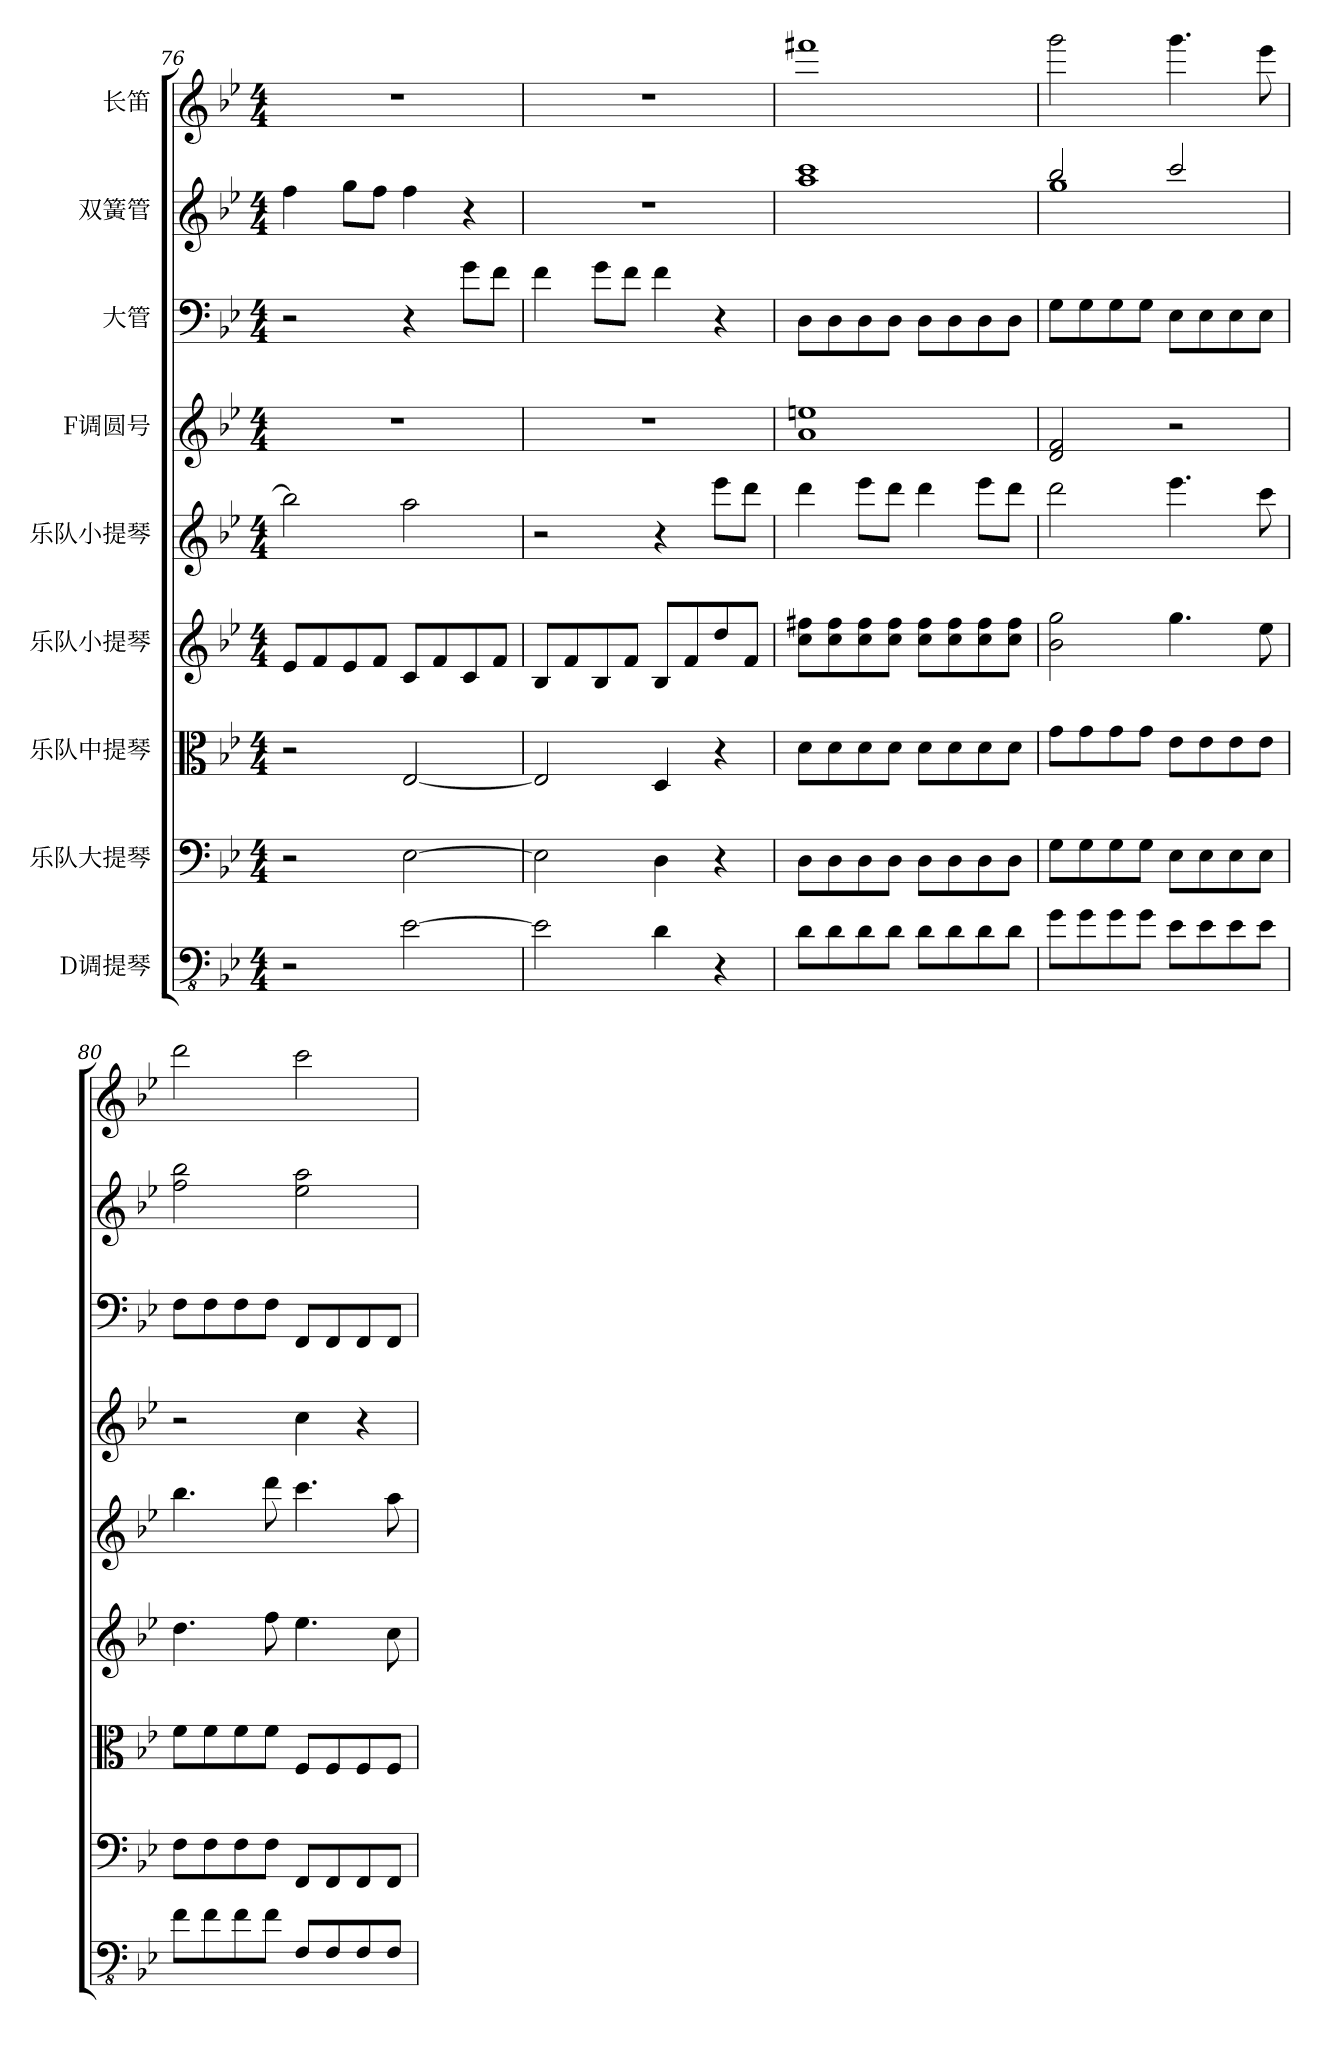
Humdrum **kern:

**kern	**kern	**kern	**kern	**kern	**kern	**kern	**kern	**kern
*part9	*part8	*part7	*part6	*part5	*part4	*part3	*part2	*part1
*staff9	*staff8	*staff7	*staff6	*staff5	*staff4	*staff3	*staff2	*staff1
*I"D调提琴	*I"乐队大提琴	*I"乐队中提琴	*I"乐队小提琴	*I"乐队小提琴	*I"F调圆号	*I"大管	*I"双簧管	*I"长笛
*clefFv4	*clefF4	*clefC3	*clefG2	*clefG2	*clefG2	*clefF4	*clefG2	*clefG2
*ITrd7c12	*	*	*	*	*ITrd4c7	*	*	*
*k[b-e-]	*k[b-e-]	*k[b-e-]	*k[b-e-]	*k[b-e-]	*k[b-e-a-]	*k[b-e-]	*k[b-e-]	*k[b-e-]
*M4/4	*M4/4	*M4/4	*M4/4	*M4/4	*M4/4	*M4/4	*M4/4	*M4/4
=76	=76	=76	=76	=76	=76	=76	=76	=76
2r	2r	2r	8e-/L	2bb-\]	1r	2r	4ff\	1r
.	.	.	8f/	.	.	.	.	.
.	.	.	8e-/	.	.	.	8gg\L	.
.	.	.	8f/J	.	.	.	8ff\J	.
[2EE-\	[2E-\	[2E-/	8c/L	2aa\	.	4r	4ff\	.
.	.	.	8f/	.	.	.	.	.
.	.	.	8c/	.	.	8g\L	4r	.
.	.	.	8f/J	.	.	8f\J	.	.
!!LO:PB:g=z
=77	=77	=77	=77	=77	=77	=77	=77	=77
2EE-\]	2E-\]	2E-/]	8B-/L	2r	1r	4f\	1r	1r
.	.	.	8f/	.	.	.	.	.
.	.	.	8B-/	.	.	8g\L	.	.
.	.	.	8f/J	.	.	8f\J	.	.
4DD\	4D\	4D/	8B-/L	4r	.	4f\	.	.
.	.	.	8f/	.	.	.	.	.
4r	4r	4r	8dd/	8eee-\L	.	4r	.	.
.	.	.	8f/J	8ddd\J	.	.	.	.
=78	=78	=78	=78	=78	=78	=78	=78	=78
8DD\L	8D\L	8d\L	8cc\ 8ff#X\L	4ddd\	1d 1an	8D\L	1aa 1ccc	1fff#X
8DD\	8D\	8d\	8cc\ 8ff#\	.	.	8D\	.	.
8DD\	8D\	8d\	8cc\ 8ff#\	8eee-\L	.	8D\	.	.
8DD\J	8D\J	8d\J	8cc\ 8ff#\J	8ddd\J	.	8D\J	.	.
8DD\L	8D\L	8d\L	8cc\ 8ff#\L	4ddd\	.	8D\L	.	.
8DD\	8D\	8d\	8cc\ 8ff#\	.	.	8D\	.	.
8DD\	8D\	8d\	8cc\ 8ff#\	8eee-\L	.	8D\	.	.
8DD\J	8D\J	8d\J	8cc\ 8ff#\J	8ddd\J	.	8D\J	.	.
=79	=79	=79	=79	=79	=79	=79	=79	=79
*	*	*	*	*	*	*	*^	*
8GG\L	8G\L	8g\L	2b-\ 2gg\	2ddd\	2G/ 2B-/	8G\L	2bb-/	1gg	2ggg\
8GG\	8G\	8g\	.	.	.	8G\	.	.	.
8GG\	8G\	8g\	.	.	.	8G\	.	.	.
8GG\J	8G\J	8g\J	.	.	.	8G\J	.	.	.
8EE-\L	8E-\L	8e-\L	4.gg\	4.eee-\	2r	8E-\L	2ccc/	.	4.ggg\
8EE-\	8E-\	8e-\	.	.	.	8E-\	.	.	.
8EE-\	8E-\	8e-\	.	.	.	8E-\	.	.	.
8EE-\J	8E-\J	8e-\J	8ee-\	8ccc\	.	8E-\J	.	.	8eee-\
*	*	*	*	*	*	*	*v	*v	*
=80	=80	=80	=80	=80	=80	=80	=80	=80
8FF\L	8F\L	8f\L	4.dd\	4.bb-\	2r	8F\L	2ff\ 2bb-\	2ddd\
8FF\	8F\	8f\	.	.	.	8F\	.	.
8FF\	8F\	8f\	.	.	.	8F\	.	.
8FF\J	8F\J	8f\J	8ff\	8ddd\	.	8F\J	.	.
8FFF/L	8FF/L	8F/L	4.ee-\	4.ccc\	4f\	8FF/L	2ee-\ 2aa\	2ccc\
8FFF/	8FF/	8F/	.	.	.	8FF/	.	.
8FFF/	8FF/	8F/	.	.	4r	8FF/	.	.
8FFF/J	8FF/J	8F/J	8cc\	8aa\	.	8FF/J	.	.
=	=	=	=	=	=	=	=	=
*-	*-	*-	*-	*-	*-	*-	*-	*-
